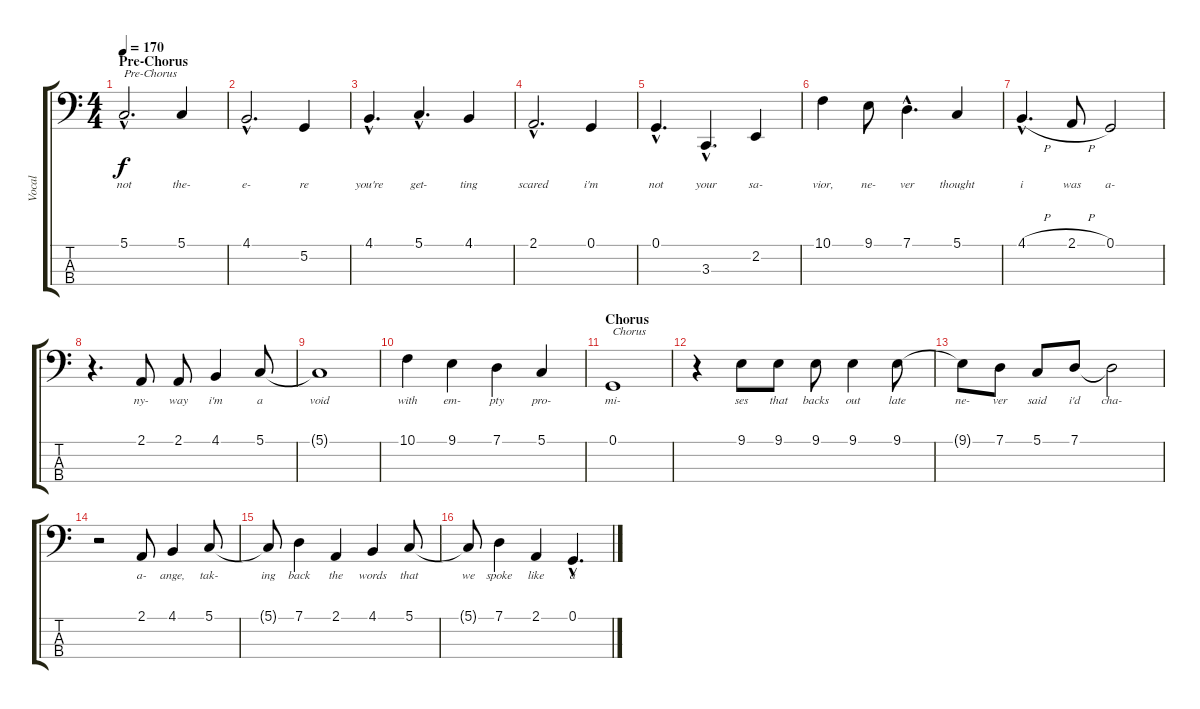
\track ("Vocal" "Vocal") {instrument lead1square}
\staff {score tabs}
\tuning (G2 D2 A1 E1) {hide}
\ts (4 4)
\section ("" "Pre-Chorus")
\tempo 170
\clef f4
\ks c
5.1{hac}.2{d txt "Pre-Chorus" lyrics (0 "not") lyrics (1 "") lyrics (2 "") lyrics (3 "") lyrics (4 "") dy f} 5.1.4{lyrics (0 "the-") lyrics (1 "") lyrics (2 "") lyrics (3 "") lyrics (4 "")} |
4.1{hac}.2{d lyrics (0 "e-") lyrics (1 "") lyrics (2 "") lyrics (3 "") lyrics (4 "")} 5.2.4{lyrics (0 "re") lyrics (1 "") lyrics (2 "") lyrics (3 "") lyrics (4 "")} |
4.1{hac}.4{d lyrics (0 "you're") lyrics (1 "") lyrics (2 "") lyrics (3 "") lyrics (4 "")} 5.1{hac}.4{d lyrics (0 "get-") lyrics (1 "") lyrics (2 "") lyrics (3 "") lyrics (4 "")} 4.1.4{lyrics (0 "ting") lyrics (1 "") lyrics (2 "") lyrics (3 "") lyrics (4 "")} |
2.1{hac}.2{d lyrics (0 "scared") lyrics (1 "") lyrics (2 "") lyrics (3 "") lyrics (4 "")} 0.1.4{lyrics (0 "i'm") lyrics (1 "") lyrics (2 "") lyrics (3 "") lyrics (4 "")} |
0.1{hac}.4{d lyrics (0 "not") lyrics (1 "") lyrics (2 "") lyrics (3 "") lyrics (4 "")} 3.3{hac}.4{d lyrics (0 "your") lyrics (1 "") lyrics (2 "") lyrics (3 "") lyrics (4 "")} 2.2.4{lyrics (0 "sa-") lyrics (1 "") lyrics (2 "") lyrics (3 "") lyrics (4 "")} |
10.1.4{lyrics (0 "vior,") lyrics (1 "") lyrics (2 "") lyrics (3 "") lyrics (4 "")} 9.1.8{lyrics (0 "ne-") lyrics (1 "") lyrics (2 "") lyrics (3 "") lyrics (4 "")} 7.1{hac}.4{d lyrics (0 "ver") lyrics (1 "") lyrics (2 "") lyrics (3 "") lyrics (4 "")} 5.1.4{lyrics (0 "thought") lyrics (1 "") lyrics (2 "") lyrics (3 "") lyrics (4 "")} |
4.1{h hac}.4{d lyrics (0 "i") lyrics (1 "") lyrics (2 "") lyrics (3 "") lyrics (4 "")} 2.1{h}.8{lyrics (0 "was") lyrics (1 "") lyrics (2 "") lyrics (3 "") lyrics (4 "")} 0.1.2{lyrics (0 "a-") lyrics (1 "") lyrics (2 "") lyrics (3 "") lyrics (4 "")} |
r.4{d} 2.1.8{lyrics (0 "ny-") lyrics (1 "") lyrics (2 "") lyrics (3 "") lyrics (4 "")} 2.1.8{lyrics (0 "way") lyrics (1 "") lyrics (2 "") lyrics (3 "") lyrics (4 "")} 4.1.4{lyrics (0 "i'm") lyrics (1 "") lyrics (2 "") lyrics (3 "") lyrics (4 "")} 5.1.8{lyrics (0 "a") lyrics (1 "") lyrics (2 "") lyrics (3 "") lyrics (4 "")} |
5.1{t}.1{lyrics (0 "void") lyrics (1 "") lyrics (2 "") lyrics (3 "") lyrics (4 "")} |
10.1.4{lyrics (0 "with") lyrics (1 "") lyrics (2 "") lyrics (3 "") lyrics (4 "")} 9.1.4{lyrics (0 "em-") lyrics (1 "") lyrics (2 "") lyrics (3 "") lyrics (4 "")} 7.1.4{lyrics (0 "pty") lyrics (1 "") lyrics (2 "") lyrics (3 "") lyrics (4 "")} 5.1.4{lyrics (0 "pro-") lyrics (1 "") lyrics (2 "") lyrics (3 "") lyrics (4 "")} |
\section ("" "Chorus")
0.1.1{txt "Chorus" lyrics (0 "mi-") lyrics (1 "") lyrics (2 "") lyrics (3 "") lyrics (4 "")} |
r.4 9.1.8{lyrics (0 "ses") lyrics (1 "") lyrics (2 "") lyrics (3 "") lyrics (4 "")} 9.1.8{lyrics (0 "that") lyrics (1 "") lyrics (2 "") lyrics (3 "") lyrics (4 "")} 9.1.8{lyrics (0 "backs") lyrics (1 "") lyrics (2 "") lyrics (3 "") lyrics (4 "")} 9.1.4{lyrics (0 "out") lyrics (1 "") lyrics (2 "") lyrics (3 "") lyrics (4 "")} 9.1.8{lyrics (0 "late") lyrics (1 "") lyrics (2 "") lyrics (3 "") lyrics (4 "")} |
9.1{t}.8{lyrics (0 "ne-") lyrics (1 "") lyrics (2 "") lyrics (3 "") lyrics (4 "")} 7.1.8{lyrics (0 "ver") lyrics (1 "") lyrics (2 "") lyrics (3 "") lyrics (4 "")} 5.1.8{lyrics (0 "said") lyrics (1 "") lyrics (2 "") lyrics (3 "") lyrics (4 "")} 7.1.8{lyrics (0 "i'd") lyrics (1 "") lyrics (2 "") lyrics (3 "") lyrics (4 "")} 7.1{t}.2{lyrics (0 "cha-") lyrics (1 "") lyrics (2 "") lyrics (3 "") lyrics (4 "")} |
r.2 2.1.8{lyrics (0 "a-") lyrics (1 "") lyrics (2 "") lyrics (3 "") lyrics (4 "")} 4.1.4{lyrics (0 "ange,") lyrics (1 "") lyrics (2 "") lyrics (3 "") lyrics (4 "")} 5.1.8{lyrics (0 "tak-") lyrics (1 "") lyrics (2 "") lyrics (3 "") lyrics (4 "")} |
5.1{t}.8{lyrics (0 "ing") lyrics (1 "") lyrics (2 "") lyrics (3 "") lyrics (4 "")} 7.1.4{lyrics (0 "back") lyrics (1 "") lyrics (2 "") lyrics (3 "") lyrics (4 "")} 2.1.4{lyrics (0 "the") lyrics (1 "") lyrics (2 "") lyrics (3 "") lyrics (4 "")} 4.1.4{lyrics (0 "words") lyrics (1 "") lyrics (2 "") lyrics (3 "") lyrics (4 "")} 5.1.8{lyrics (0 "that") lyrics (1 "") lyrics (2 "") lyrics (3 "") lyrics (4 "")} |
5.1{t}.8{lyrics (0 "we") lyrics (1 "") lyrics (2 "") lyrics (3 "") lyrics (4 "")} 7.1.4{lyrics (0 "spoke") lyrics (1 "") lyrics (2 "") lyrics (3 "") lyrics (4 "")} 2.1.4{lyrics (0 "like") lyrics (1 "") lyrics (2 "") lyrics (3 "") lyrics (4 "")} 0.1{hac}.4{d lyrics (0 "a") lyrics (1 "") lyrics (2 "") lyrics (3 "") lyrics (4 "")}
